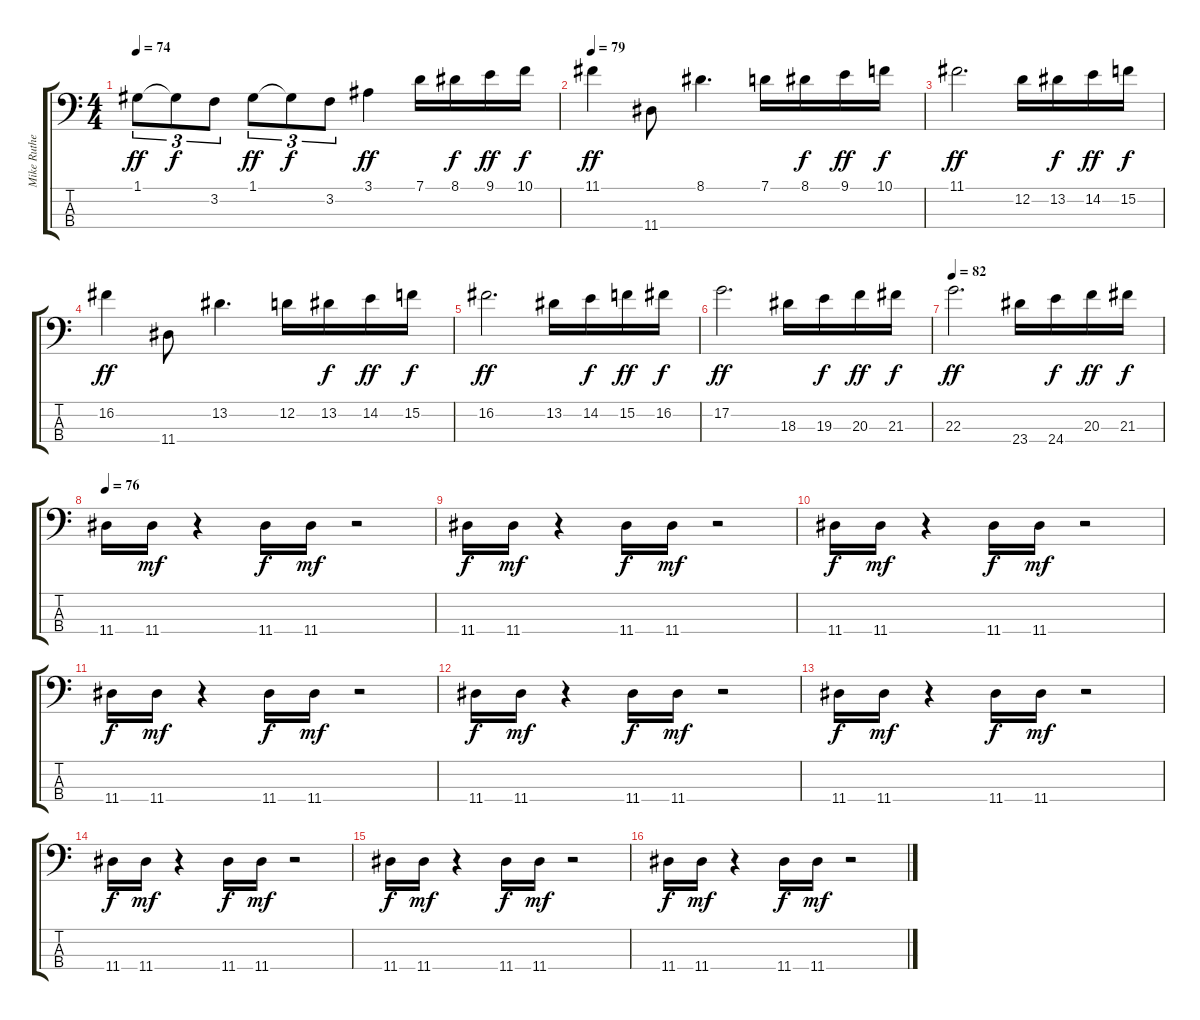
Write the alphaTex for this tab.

\track ("Mike Rutherford" "Mike Ruthe") {instrument electricbasspick}
\staff {score tabs}
\tuning (G2 D2 A1 E1) {hide}
\ts (4 4)
\tempo 74
\clef f4
\ks c
1.1.8{tu (3 2) dy ff} 1.1{t}.8{tu (3 2) dy f} 3.2.8{tu (3 2)} 1.1.8{tu (3 2) dy ff} 1.1{t}.8{tu (3 2) dy f} 3.2.8{tu (3 2)} 3.1.4{dy ff} 7.1.16 8.1.16{dy f} 9.1.16{dy ff} 10.1.16{dy f} |
\tempo 79
11.1.4{dy ff} 11.4.8 8.1.4{d} 7.1.16 8.1.16{dy f} 9.1.16{dy ff} 10.1.16{dy f} |
11.1.2{d dy ff} 12.2.16 13.2.16{dy f} 14.2.16{dy ff} 15.2.16{dy f} |
16.2.4{dy ff} 11.4.8 13.2.4{d} 12.2.16 13.2.16{dy f} 14.2.16{dy ff} 15.2.16{dy f} |
16.2.2{d dy ff} 13.2.16 14.2.16{dy f} 15.2.16{dy ff} 16.2.16{dy f} |
17.2.2{d dy ff} 18.3.16 19.3.16{dy f} 20.3.16{dy ff} 21.3.16{dy f} |
\tempo 82
22.3.2{d dy ff} 23.4.16 24.4.16{dy f} 20.3.16{dy ff} 21.3.16{dy f} |
\tempo 76
11.4.16 11.4.16{dy mf} r.4 11.4.16{dy f} 11.4.16{dy mf} r.2 |
11.4.16{dy f} 11.4.16{dy mf} r.4 11.4.16{dy f} 11.4.16{dy mf} r.2 |
11.4.16{dy f} 11.4.16{dy mf} r.4 11.4.16{dy f} 11.4.16{dy mf} r.2 |
11.4.16{dy f} 11.4.16{dy mf} r.4 11.4.16{dy f} 11.4.16{dy mf} r.2 |
11.4.16{dy f} 11.4.16{dy mf} r.4 11.4.16{dy f} 11.4.16{dy mf} r.2 |
11.4.16{dy f} 11.4.16{dy mf} r.4 11.4.16{dy f} 11.4.16{dy mf} r.2 |
11.4.16{dy f} 11.4.16{dy mf} r.4 11.4.16{dy f} 11.4.16{dy mf} r.2 |
11.4.16{dy f} 11.4.16{dy mf} r.4 11.4.16{dy f} 11.4.16{dy mf} r.2 |
11.4.16{dy f} 11.4.16{dy mf} r.4 11.4.16{dy f} 11.4.16{dy mf} r.2
